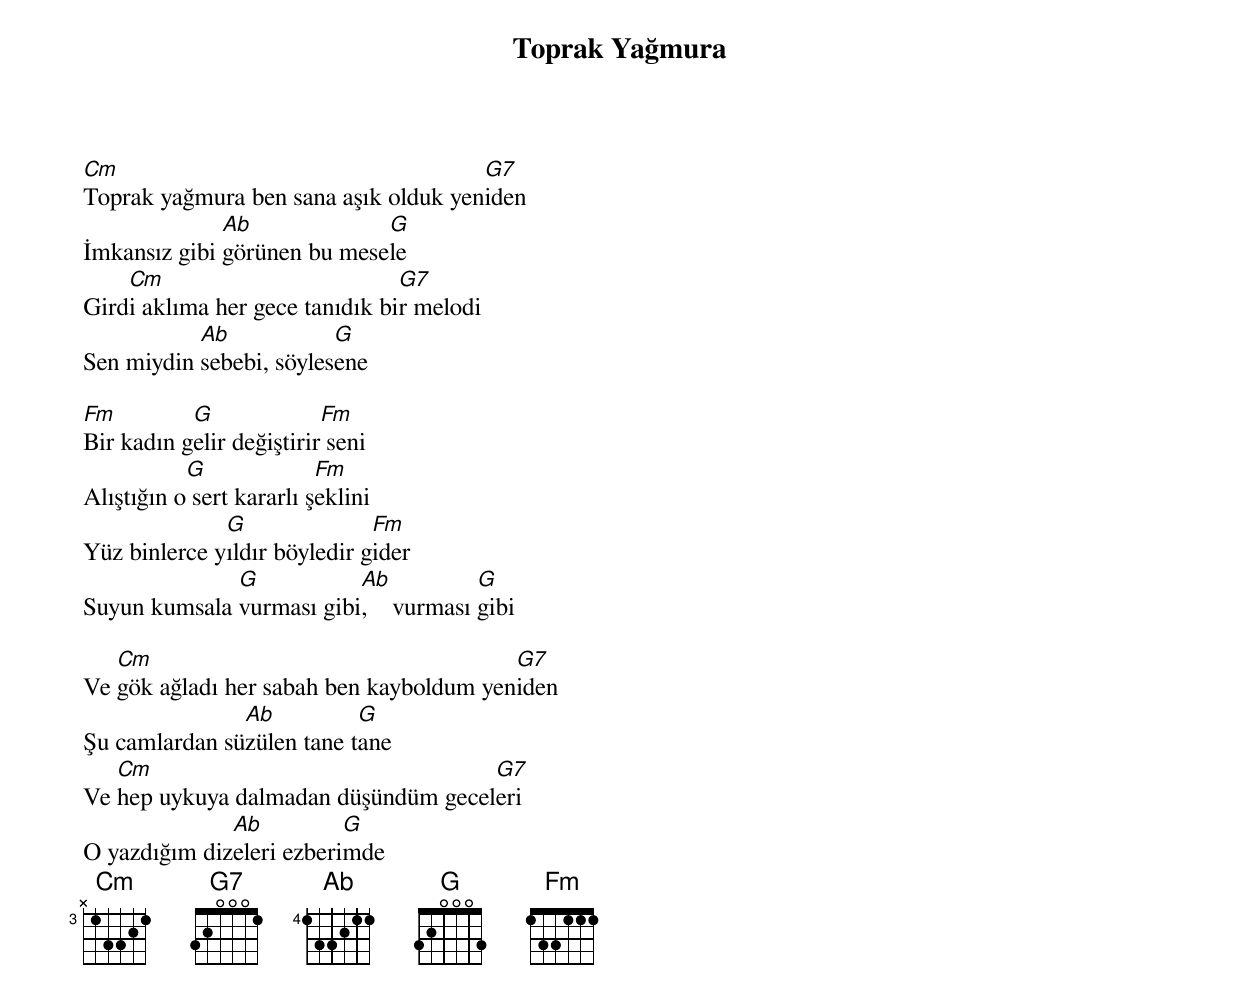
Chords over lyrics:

{title: Toprak Yağmura}
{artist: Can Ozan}

Cm                                    G7
Toprak yağmura ben sana aşık olduk yeniden
              Ab             G
İmkansız gibi görünen bu mesele
    Cm                          G7
Girdi aklıma her gece tanıdık bir melodi
           Ab            G
Sen miydin sebebi, söylesene

Fm         G              Fm
Bir kadın gelir değiştirir seni
           G              Fm
Alıştığın o sert kararlı şeklini
              G               Fm
Yüz binlerce yıldır böyledir gider
              G           Ab           G
Suyun kumsala vurması gibi,    vurması gibi

   Cm                                    G7
Ve gök ağladı her sabah ben kayboldum yeniden
               Ab          G
Şu camlardan süzülen tane tane
   Cm                                G7
Ve hep uykuya dalmadan düşündüm geceleri
              Ab          G
O yazdığım dizeleri ezberimde
